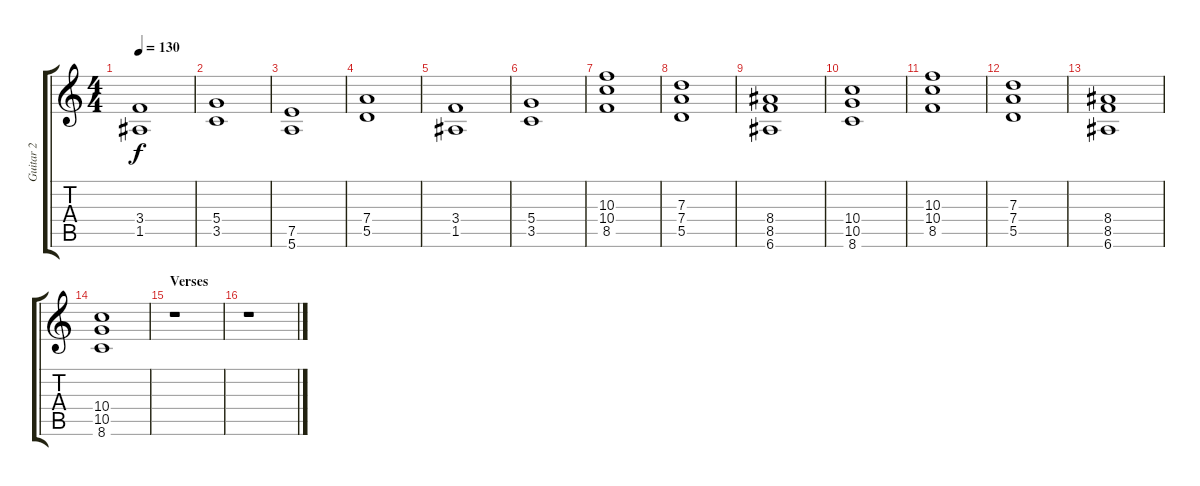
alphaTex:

\track ("Guitar 2" "Guitar 2") {instrument distortionguitar}
\staff {score tabs}
\tuning (E4 B3 G3 D3 A2 E2) {hide}
\ts (4 4)
\tempo 130
\clef g2
\ks c
(3.4 1.5).1{dy f} |
(5.4 3.5).1 |
(7.5 5.6).1 |
(7.4 5.5).1 |
(3.4 1.5).1 |
(5.4 3.5).1 |
(10.3 10.4 8.5).1 |
(7.3 7.4 5.5).1 |
(8.4 8.5 6.6).1 |
(10.4 10.5 8.6).1 |
(10.3 10.4 8.5).1 |
(7.3 7.4 5.5).1 |
(8.4 8.5 6.6).1 |
(10.4 10.5 8.6).1 |
\section ("" "Verses")
r.1 |
r.1
